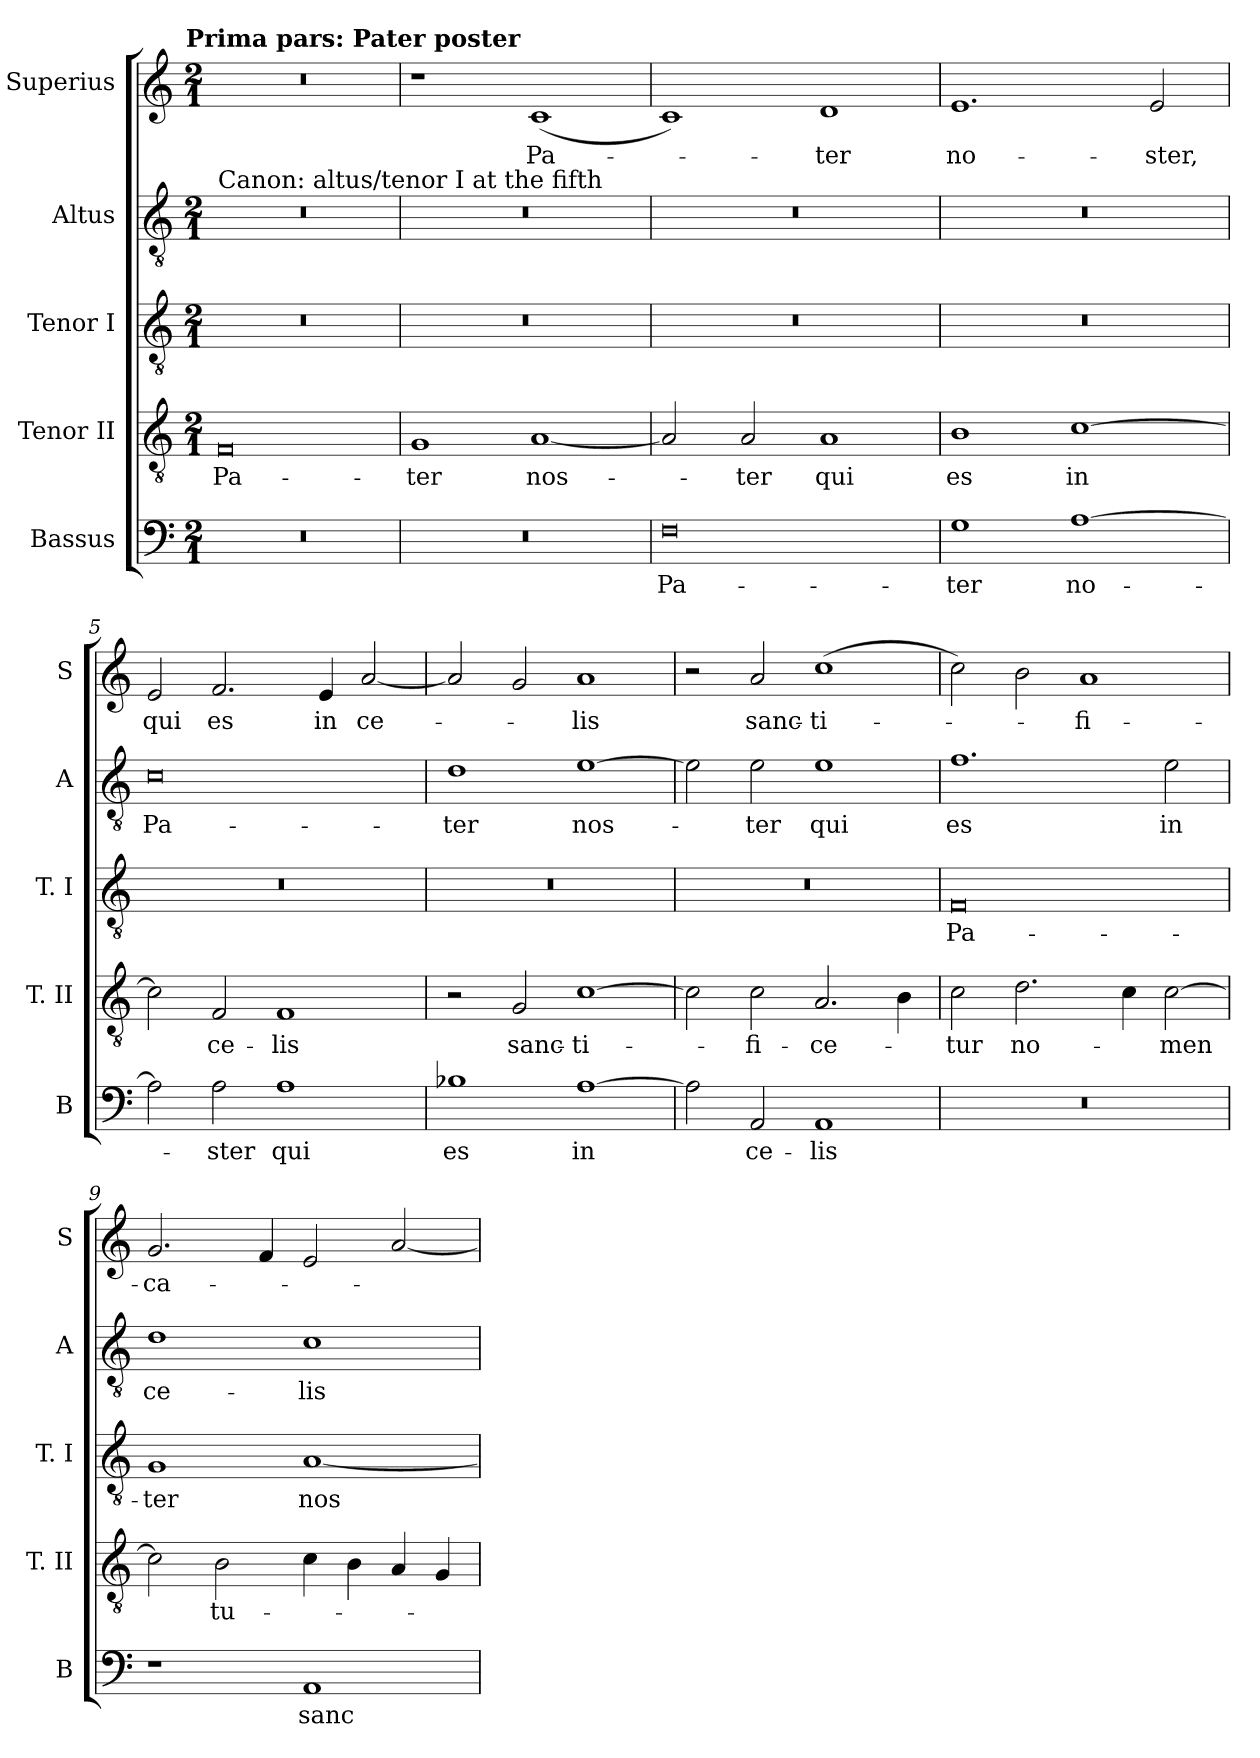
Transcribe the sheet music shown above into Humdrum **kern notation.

**kern	**text	**kern	**text	**kern	**text	**kern	**text	**kern	**text
*part5	*part5	*part4	*part4	*part3	*part3	*part2	*part2	*part1	*part1
*staff5	*staff5	*staff4	*staff4	*staff3	*staff3	*staff2	*staff2	*staff1	*staff1
*I"Bassus	*	*I"Tenor II	*	*I"Tenor I	*	*I"Altus	*	*I"Superius	*
*I'B	*	*I'T. II	*	*I'T. I	*	*I'A	*	*I'S	*
*clefF4	*	*clefGv2	*	*clefGv2	*	*clefGv2	*	*clefG2	*
*k[]	*	*k[]	*	*k[]	*	*k[]	*	*k[]	*
*C:	*	*C:	*	*C:	*	*C:	*	*C:	*
!!LO:TX:omd:t=Prima pars&colon; Pater poster
*M2/1	*	*M2/1	*	*M2/1	*	*M2/1	*	*M2/1	*
=1	=1	=1	=1	=1	=1	=1	=1	=1	=1
!	!	!	!	!	!	!LO:TX:a:t=Canon&colon; altus/tenor I at the fifth	!	!	!
0r	.	0F	Pa-	0r	.	0r	.	0r	.
=2	=2	=2	=2	=2	=2	=2	=2	=2	=2
0r	.	1G	-ter	0r	.	0r	.	1r	.
.	.	[1A	nos-	.	.	.	.	(1c	Pa-
=3	=3	=3	=3	=3	=3	=3	=3	=3	=3
0F	Pa-	2A]	.	0r	.	0r	.	1c)	.
.	.	2A	-ter	.	.	.	.	.	.
.	.	1A	qui	.	.	.	.	1d	-ter
=4	=4	=4	=4	=4	=4	=4	=4	=4	=4
1G	-ter	1B	es	0r	.	0r	.	1.e	no-
[1A	no-	[1c	in	.	.	.	.	.	.
.	.	.	.	.	.	.	.	2e	-ster,
=5	=5	=5	=5	=5	=5	=5	=5	=5	=5
2A]	.	2c]	.	0r	.	0c	Pa-	2e	qui
2A	-ster	2F	ce-	.	.	.	.	2.f	es
1A	qui	1F	-lis	.	.	.	.	.	.
.	.	.	.	.	.	.	.	4e	in
.	.	.	.	.	.	.	.	[2a	ce-
=6	=6	=6	=6	=6	=6	=6	=6	=6	=6
1B-X	es	2r	.	0r	.	1d	-ter	2a]	.
.	.	2G	sanc-	.	.	.	.	2g	.
[1A	in	[1c	-ti-	.	.	[1e	nos-	1a	-lis
=7	=7	=7	=7	=7	=7	=7	=7	=7	=7
2A]	.	2c]	.	0r	.	2e]	.	2r	.
2AA	ce-	2c	-fi-	.	.	2e	-ter	2a	sanc-
1AA	-lis	2.A	-ce-	.	.	1e	qui	(1cc	-ti-
.	.	4B	.	.	.	.	.	.	.
=8	=8	=8	=8	=8	=8	=8	=8	=8	=8
0r	.	2c	-tur	0F	Pa-	1.f	es	2cc)	.
.	.	2.d	no-	.	.	.	.	2b	.
.	.	.	.	.	.	.	.	1a	-fi-
.	.	4c	.	.	.	.	.	.	.
.	.	[2c	-men	.	.	2e	in	.	.
=9	=9	=9	=9	=9	=9	=9	=9	=9	=9
1r	.	2c]	.	1G	-ter	1d	ce-	2.g	-ca-
.	.	2B	tu-	.	.	.	.	.	.
.	.	.	.	.	.	.	.	4f	.
1AA	sanc-	4c	.	[1A	nos-	1c	-lis	2e	.
.	.	4B	.	.	.	.	.	.	.
.	.	4A	.	.	.	.	.	[2a	.
.	.	4G	.	.	.	.	.	.	.
=	=	=	=	=	=	=	=	=	=
*-	*-	*-	*-	*-	*-	*-	*-	*-	*-
